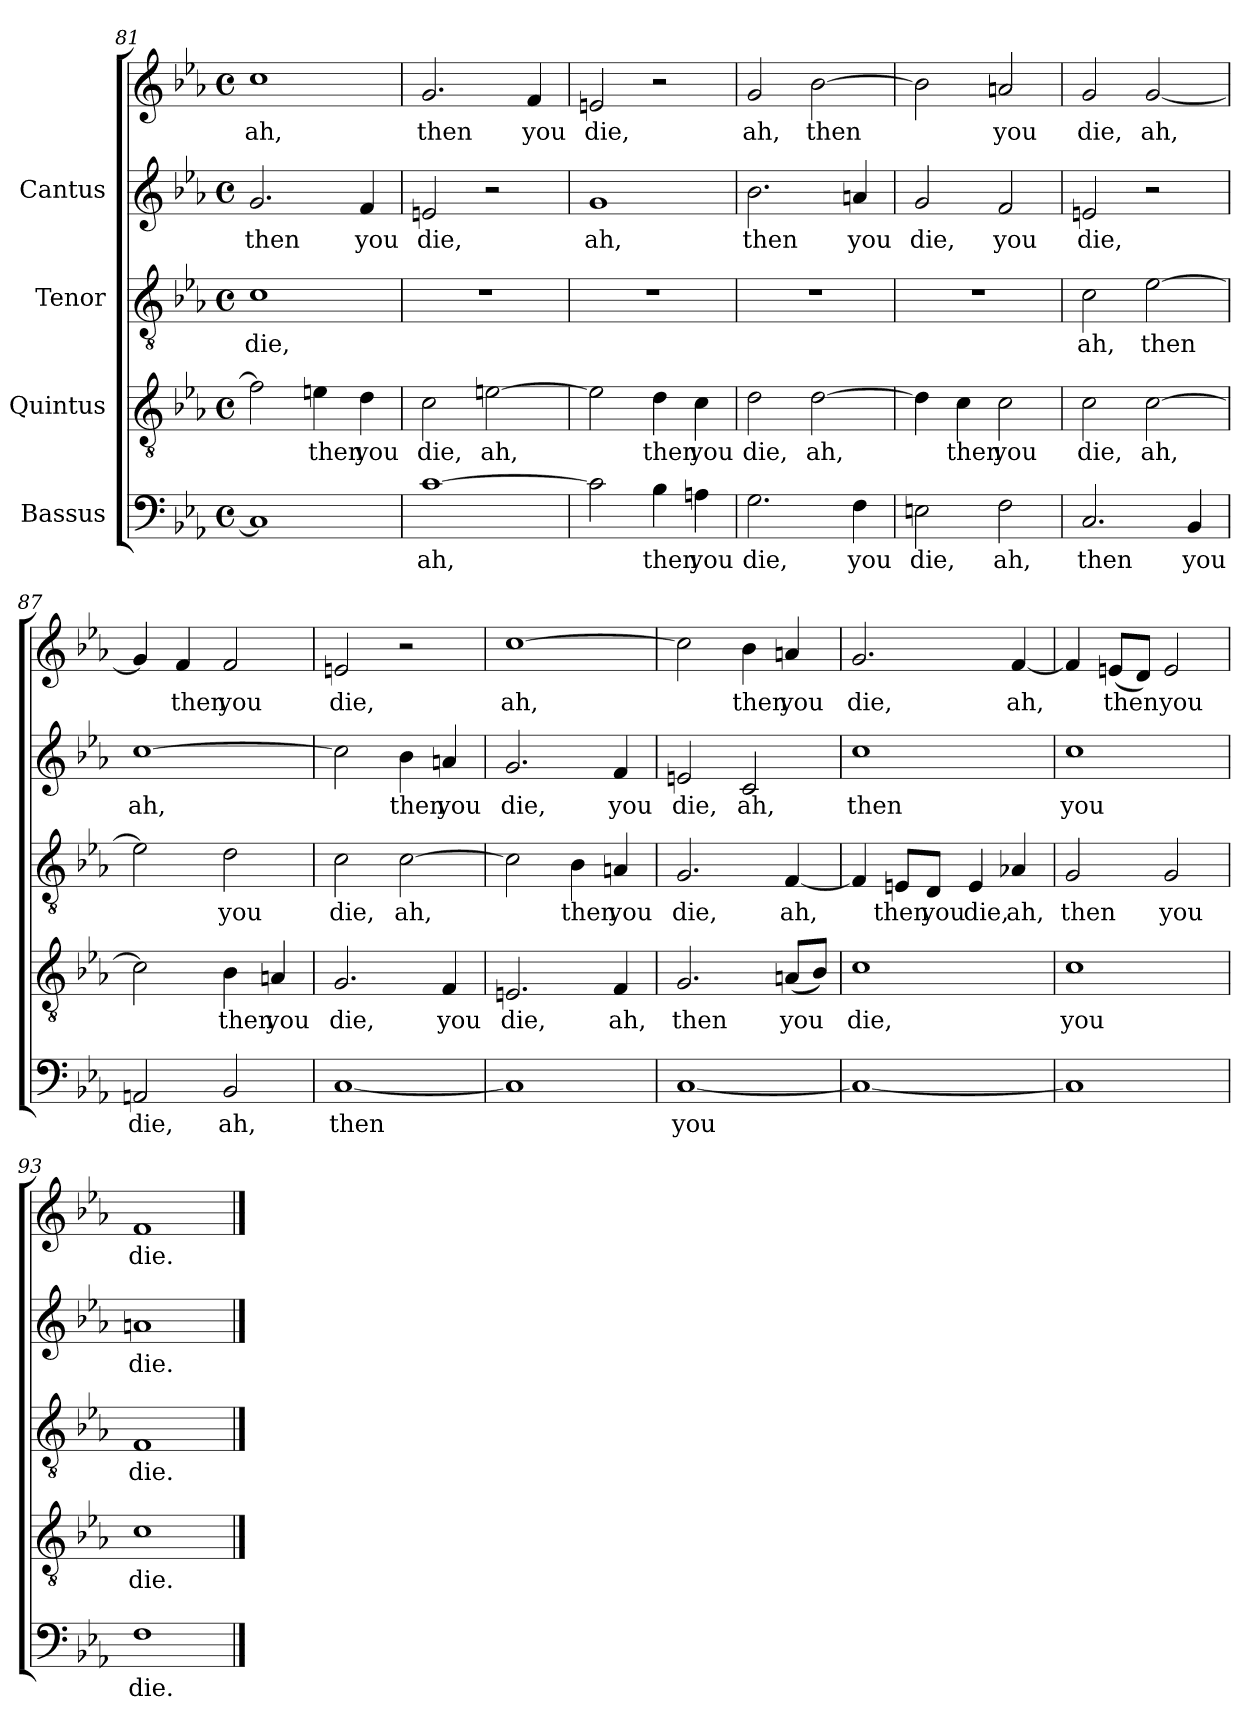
**kern	**text	**kern	**text	**kern	**text	**kern	**text	**kern	**text
*part4	*part4	*part3	*part3	*part2	*part2	*part1	*part1	*part1	*part1
*staff5	*staff5	*staff4	*staff4	*staff3	*staff3	*staff2	*staff2	*staff1	*staff1
*I"Bassus	*	*I"Quintus	*	*I"Tenor	*	*I"Cantus	*	*	*
*clefF4	*	*clefGv2	*	*clefGv2	*	*clefG2	*	*clefG2	*
*k[b-e-a-]	*	*k[b-e-a-]	*	*k[b-e-a-]	*	*k[b-e-a-]	*	*k[b-e-a-]	*
*E-:	*	*E-:	*	*E-:	*	*E-:	*	*E-:	*
*M4/4	*	*M4/4	*	*M4/4	*	*M4/4	*	*M4/4	*
*met(c)	*	*met(c)	*	*met(c)	*	*met(c)	*	*met(c)	*
=81	=81	=81	=81	=81	=81	=81	=81	=81	=81
!	!	!	!LO:LY:b:cj	!	!LO:LY:b:cj	!	!LO:LY:b:cj	!	!LO:LY:b:cj
1C]	.	2f\]	.	1c	die,	2.g/	then	1cc	ah,
!	!	!	!LO:LY:b:cj	!	!	!	!	!	!
.	.	4en\	then	.	.	.	.	.	.
!	!	!	!LO:LY:b:cj	!	!	!	!LO:LY:b:cj	!	!
.	.	4d\	you	.	.	4f/	you	.	.
=82	=82	=82	=82	=82	=82	=82	=82	=82	=82
!	!LO:LY:b:cj	!	!LO:LY:b:cj	!	!	!	!LO:LY:b:cj	!	!LO:LY:b:cj
[>1c	ah,	2c\	die,	1r	.	2en/	die,	2.g/	then
!	!	!	!LO:LY:b:cj	!	!	!	!	!	!
.	.	[>2en\	ah,	.	.	2r	.	.	.
!	!	!	!	!	!	!	!	!	!LO:LY:b:cj
.	.	.	.	.	.	.	.	4f/	you
=83	=83	=83	=83	=83	=83	=83	=83	=83	=83
!	!LO:LY:b:cj	!	!LO:LY:b:cj	!	!	!	!LO:LY:b:cj	!	!LO:LY:b:cj
2c\]	.	2en\]	.	1r	.	1g	ah,	2en/	die,
!	!LO:LY:b:cj	!	!LO:LY:b:cj	!	!	!	!	!	!
4B-\	then	4d\	then	.	.	.	.	2r	.
!	!LO:LY:b:cj	!	!LO:LY:b:cj	!	!	!	!	!	!
4An\	you	4c\	you	.	.	.	.	.	.
!!LO:LB:g=z
=84	=84	=84	=84	=84	=84	=84	=84	=84	=84
!	!LO:LY:b:cj	!	!LO:LY:b:cj	!	!	!	!LO:LY:b:cj	!	!LO:LY:b:cj
2.G\	die,	2d\	die,	1r	.	2.b-\	then	2g/	ah,
!	!	!	!LO:LY:b:cj	!	!	!	!	!	!LO:LY:b:cj
.	.	[>2d\	ah,	.	.	.	.	[>2b-\	then
!	!LO:LY:b:cj	!	!	!	!	!	!LO:LY:b:cj	!	!
4F\	you	.	.	.	.	4an/	you	.	.
=85	=85	=85	=85	=85	=85	=85	=85	=85	=85
!	!LO:LY:b:cj	!	!LO:LY:b:cj	!	!	!	!LO:LY:b:cj	!	!LO:LY:b:cj
2En\	die,	4d\]	.	1r	.	2g/	die,	2b-\]	.
!	!	!	!LO:LY:b:cj	!	!	!	!	!	!
.	.	4c\	then	.	.	.	.	.	.
!	!LO:LY:b:cj	!	!LO:LY:b:cj	!	!	!	!LO:LY:b:cj	!	!LO:LY:b:cj
2F\	ah,	2c\	you	.	.	2f/	you	2an/	you
=86	=86	=86	=86	=86	=86	=86	=86	=86	=86
!	!LO:LY:b:cj	!	!LO:LY:b:cj	!	!LO:LY:b:cj	!	!LO:LY:b:cj	!	!LO:LY:b:cj
2.C/	then	2c\	die,	2c\	ah,	2en/	die,	2g/	die,
!	!	!	!LO:LY:b:cj	!	!LO:LY:b:cj	!	!	!	!LO:LY:b:cj
.	.	[>2c\	ah,	[>2e-\	then	2r	.	[<2g/	ah,
!	!LO:LY:b:cj	!	!	!	!	!	!	!	!
4BB-/	you	.	.	.	.	.	.	.	.
=87	=87	=87	=87	=87	=87	=87	=87	=87	=87
!	!LO:LY:b:cj	!	!LO:LY:b:cj	!	!LO:LY:b:cj	!	!LO:LY:b:cj	!	!LO:LY:b:cj
2AAn/	die,	2c\]	.	2e-\]	.	[>1cc	ah,	4g/]	.
!	!	!	!	!	!	!	!	!	!LO:LY:b:cj
.	.	.	.	.	.	.	.	4f/	then
!	!LO:LY:b:cj	!	!LO:LY:b:cj	!	!LO:LY:b:cj	!	!	!	!LO:LY:b:cj
2BB-/	ah,	4B-\	then	2d\	you	.	.	2f/	you
!	!	!	!LO:LY:b:cj	!	!	!	!	!	!
.	.	4An/	you	.	.	.	.	.	.
=88	=88	=88	=88	=88	=88	=88	=88	=88	=88
!	!LO:LY:b:cj	!	!LO:LY:b:cj	!	!LO:LY:b:cj	!	!LO:LY:b:cj	!	!LO:LY:b:cj
[<1C	then	2.G/	die,	2c\	die,	2cc\]	.	2en/	die,
!	!	!	!	!	!LO:LY:b:cj	!	!LO:LY:b:cj	!	!
.	.	.	.	[>2c\	ah,	4b-\	then	2r	.
!	!	!	!LO:LY:b:cj	!	!	!	!LO:LY:b:cj	!	!
.	.	4F/	you	.	.	4an/	you	.	.
=89	=89	=89	=89	=89	=89	=89	=89	=89	=89
!	!	!	!LO:LY:b:cj	!	!LO:LY:b:cj	!	!LO:LY:b:cj	!	!LO:LY:b:cj
1C]	.	2.En/	die,	2c\]	.	2.g/	die,	[>1cc	ah,
!	!	!	!	!	!LO:LY:b:cj	!	!	!	!
.	.	.	.	4B-\	then	.	.	.	.
!	!	!	!LO:LY:b:cj	!	!LO:LY:b:cj	!	!LO:LY:b:cj	!	!
.	.	4F/	ah,	4An/	you	4f/	you	.	.
!!LO:PB:g=z
=90	=90	=90	=90	=90	=90	=90	=90	=90	=90
!	!LO:LY:b:cj	!	!LO:LY:b:cj	!	!LO:LY:b:cj	!	!LO:LY:b:cj	!	!LO:LY:b:cj
[<1C	you	2.G/	then	2.G/	die,	2en/	die,	2cc\]	.
!	!	!	!	!	!	!	!LO:LY:b:cj	!	!LO:LY:b:cj
.	.	.	.	.	.	2c/	ah,	4b-\	then
!	!	!	!LO:LY:b:cj	!	!LO:LY:b:cj	!	!	!	!LO:LY:b:cj
.	.	(<8An/L	you	[<4F/	ah,	.	.	4an/	you
!	!	!	!LO:LY:b:cj	!	!	!	!	!	!
.	.	8B-/J)	.	.	.	.	.	.	.
=91	=91	=91	=91	=91	=91	=91	=91	=91	=91
!	!	!	!LO:LY:b:cj	!	!LO:LY:b:cj	!	!LO:LY:b:cj	!	!LO:LY:b:cj
1C_<	.	1c	die,	4F/]	.	1cc	then	2.g/	die,
!	!	!	!	!	!LO:LY:b:cj	!	!	!	!
.	.	.	.	8En/L	then	.	.	.	.
!	!	!	!	!	!LO:LY:b:cj	!	!	!	!
.	.	.	.	8D/J	you	.	.	.	.
!	!	!	!	!	!LO:LY:b:cj	!	!	!	!
.	.	.	.	4E/	die,	.	.	.	.
!	!	!	!	!	!LO:LY:b:cj	!	!	!	!LO:LY:b:cj
.	.	.	.	4A-X/	ah,	.	.	[<4f/	ah,
=92	=92	=92	=92	=92	=92	=92	=92	=92	=92
!	!	!	!LO:LY:b:cj	!	!LO:LY:b:cj	!	!LO:LY:b:cj	!	!LO:LY:b:cj
1C]	.	1c	you	2G/	then	1cc	you	4f/]	.
!	!	!	!	!	!	!	!	!	!LO:LY:b:cj
.	.	.	.	.	.	.	.	(<8en/L	then
!	!	!	!	!	!	!	!	!	!LO:LY:b:cj
.	.	.	.	.	.	.	.	8d/J)	.
!	!	!	!	!	!LO:LY:b:cj	!	!	!	!LO:LY:b:cj
.	.	.	.	2G/	you	.	.	2e/	you
=93	=93	=93	=93	=93	=93	=93	=93	=93	=93
!	!LO:LY:b:cj	!	!LO:LY:b:cj	!	!LO:LY:b:cj	!	!LO:LY:b:cj	!	!LO:LY:b:cj
1F	die.	1c	die.	1F	die.	1an	die.	1f	die.
==	==	==	==	==	==	==	==	==	==
*-	*-	*-	*-	*-	*-	*-	*-	*-	*-
